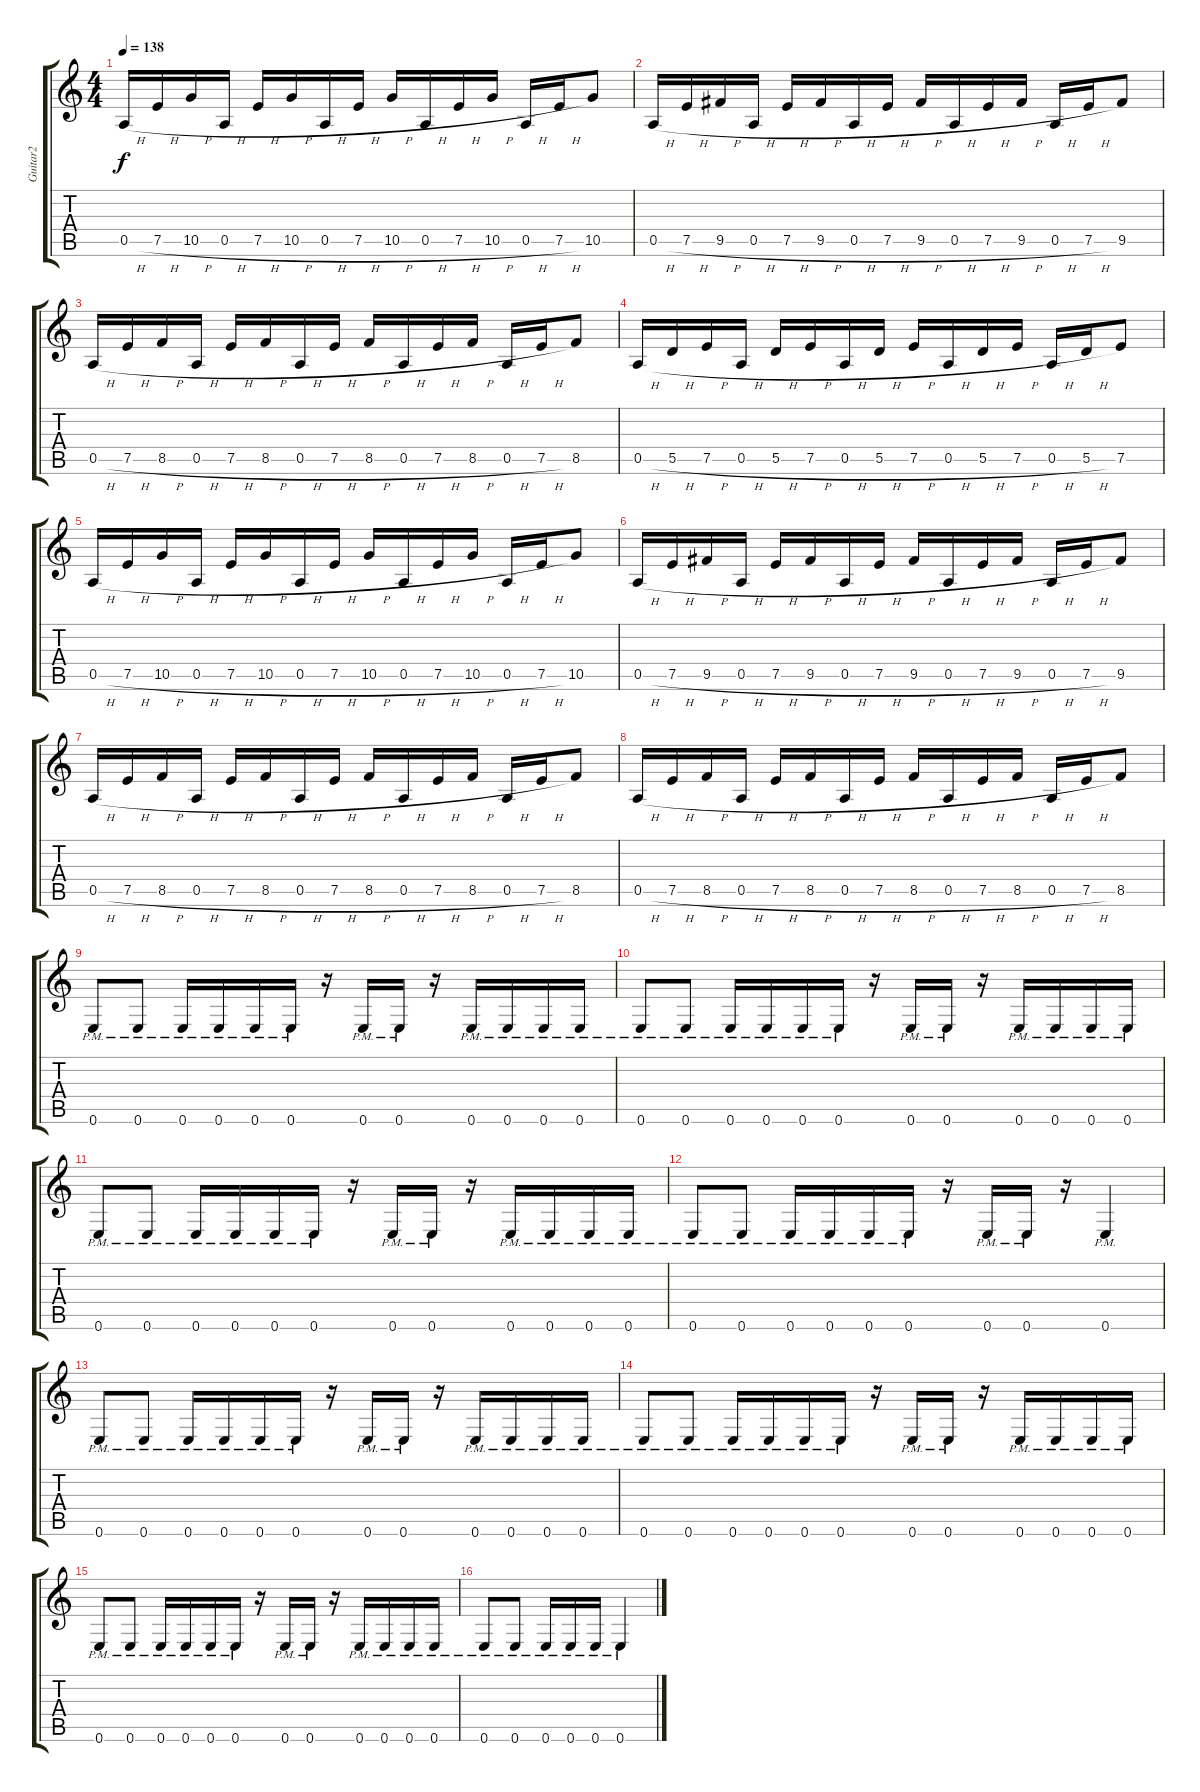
\track ("Guitar2" "Guitar2") {instrument overdrivenguitar}
\staff {score tabs}
\tuning (E4 B3 G3 D3 A2 E2) {hide}
\ts (4 4)
\tempo 138
\clef g2
\ks c
0.5{h}.16{dy f} 7.5{h}.16 10.5{h}.16 0.5{h}.16 7.5{h}.16 10.5{h}.16 0.5{h}.16 7.5{h}.16 10.5{h}.16 0.5{h}.16 7.5{h}.16 10.5{h}.16 0.5{h}.16 7.5{h}.16 10.5.8 |
0.5{h}.16 7.5{h}.16 9.5{h}.16 0.5{h}.16 7.5{h}.16 9.5{h}.16 0.5{h}.16 7.5{h}.16 9.5{h}.16 0.5{h}.16 7.5{h}.16 9.5{h}.16 0.5{h}.16 7.5{h}.16 9.5.8 |
0.5{h}.16 7.5{h}.16 8.5{h}.16 0.5{h}.16 7.5{h}.16 8.5{h}.16 0.5{h}.16 7.5{h}.16 8.5{h}.16 0.5{h}.16 7.5{h}.16 8.5{h}.16 0.5{h}.16 7.5{h}.16 8.5.8 |
0.5{h}.16 5.5{h}.16 7.5{h}.16 0.5{h}.16 5.5{h}.16 7.5{h}.16 0.5{h}.16 5.5{h}.16 7.5{h}.16 0.5{h}.16 5.5{h}.16 7.5{h}.16 0.5{h}.16 5.5{h}.16 7.5.8 |
0.5{h}.16 7.5{h}.16 10.5{h}.16 0.5{h}.16 7.5{h}.16 10.5{h}.16 0.5{h}.16 7.5{h}.16 10.5{h}.16 0.5{h}.16 7.5{h}.16 10.5{h}.16 0.5{h}.16 7.5{h}.16 10.5.8 |
0.5{h}.16 7.5{h}.16 9.5{h}.16 0.5{h}.16 7.5{h}.16 9.5{h}.16 0.5{h}.16 7.5{h}.16 9.5{h}.16 0.5{h}.16 7.5{h}.16 9.5{h}.16 0.5{h}.16 7.5{h}.16 9.5.8 |
0.5{h}.16 7.5{h}.16 8.5{h}.16 0.5{h}.16 7.5{h}.16 8.5{h}.16 0.5{h}.16 7.5{h}.16 8.5{h}.16 0.5{h}.16 7.5{h}.16 8.5{h}.16 0.5{h}.16 7.5{h}.16 8.5.8 |
0.5{h}.16 7.5{h}.16 8.5{h}.16 0.5{h}.16 7.5{h}.16 8.5{h}.16 0.5{h}.16 7.5{h}.16 8.5{h}.16 0.5{h}.16 7.5{h}.16 8.5{h}.16 0.5{h}.16 7.5{h}.16 8.5.8 |
0.6{pm}.8 0.6{pm}.8 0.6{pm}.16 0.6{pm}.16 0.6{pm}.16 0.6{pm}.16 r.16 0.6{pm}.16 0.6{pm}.16 r.16 0.6{pm}.16 0.6{pm}.16 0.6{pm}.16 0.6{pm}.16 |
0.6{pm}.8 0.6{pm}.8 0.6{pm}.16 0.6{pm}.16 0.6{pm}.16 0.6{pm}.16 r.16 0.6{pm}.16 0.6{pm}.16 r.16 0.6{pm}.16 0.6{pm}.16 0.6{pm}.16 0.6{pm}.16 |
0.6{pm}.8 0.6{pm}.8 0.6{pm}.16 0.6{pm}.16 0.6{pm}.16 0.6{pm}.16 r.16 0.6{pm}.16 0.6{pm}.16 r.16 0.6{pm}.16 0.6{pm}.16 0.6{pm}.16 0.6{pm}.16 |
0.6{pm}.8 0.6{pm}.8 0.6{pm}.16 0.6{pm}.16 0.6{pm}.16 0.6{pm}.16 r.16 0.6{pm}.16 0.6{pm}.16 r.16 0.6{pm}.4 |
0.6{pm}.8 0.6{pm}.8 0.6{pm}.16 0.6{pm}.16 0.6{pm}.16 0.6{pm}.16 r.16 0.6{pm}.16 0.6{pm}.16 r.16 0.6{pm}.16 0.6{pm}.16 0.6{pm}.16 0.6{pm}.16 |
0.6{pm}.8 0.6{pm}.8 0.6{pm}.16 0.6{pm}.16 0.6{pm}.16 0.6{pm}.16 r.16 0.6{pm}.16 0.6{pm}.16 r.16 0.6{pm}.16 0.6{pm}.16 0.6{pm}.16 0.6{pm}.16 |
0.6{pm}.8 0.6{pm}.8 0.6{pm}.16 0.6{pm}.16 0.6{pm}.16 0.6{pm}.16 r.16 0.6{pm}.16 0.6{pm}.16 r.16 0.6{pm}.16 0.6{pm}.16 0.6{pm}.16 0.6{pm}.16 |
0.6{pm}.8 0.6{pm}.8 0.6{pm}.16 0.6{pm}.16 0.6{pm}.16 0.6{pm}.4
